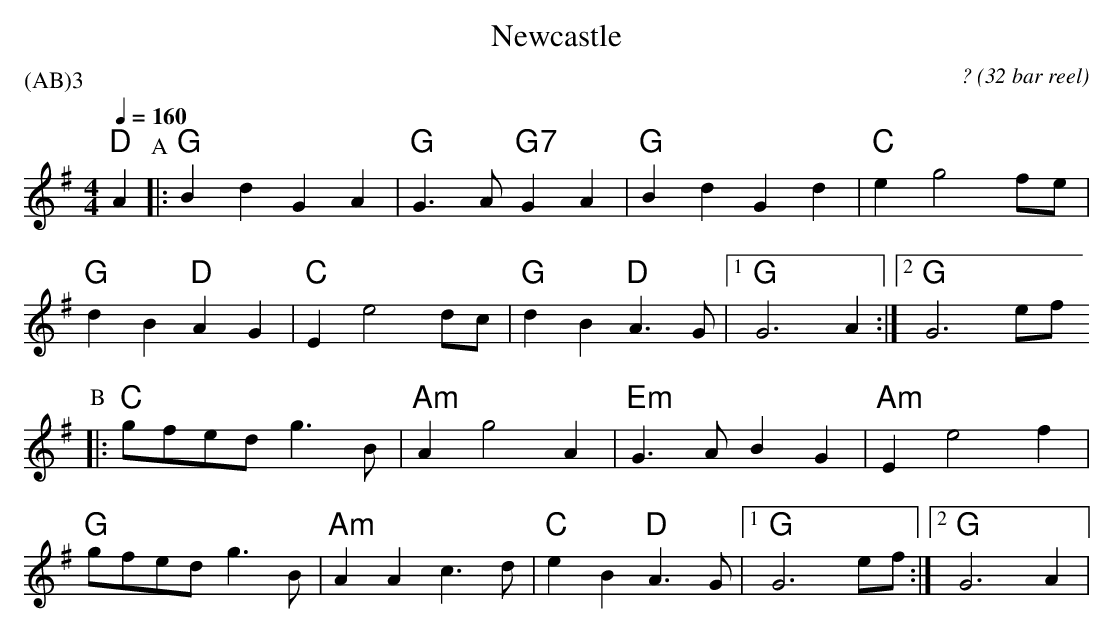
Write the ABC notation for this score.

X:1
T:Newcastle
C: ? (32 bar reel)
P:(AB)3
M:4/4
L:1/8
Q:1/4=160
K:G
"D" A2 \
P:A
|:  "G" B2d2 G2A2   | "G" G3 A "G7" G2A2| "G" B2d2 G2d2     |   "C" e2 g4 fe |
"G" d2B2 "D" A2G2   | "C" E2 e4 dc      | "G" d2B2 "D" A3 G |1  "G"  G6 A2  :|2 "G" G6 ef
P:B
|: "C" gfed g3B     | "Am" A2 g4 A2     | "Em" G3A   B2G2    | "Am" E2 e4  f2 |
"G" gfed g3B        | "Am" A2A2 c3d     | "C" e2B2 "D" A3G  |1 "G" G6 ef    :|2 "G" G6 A2|
